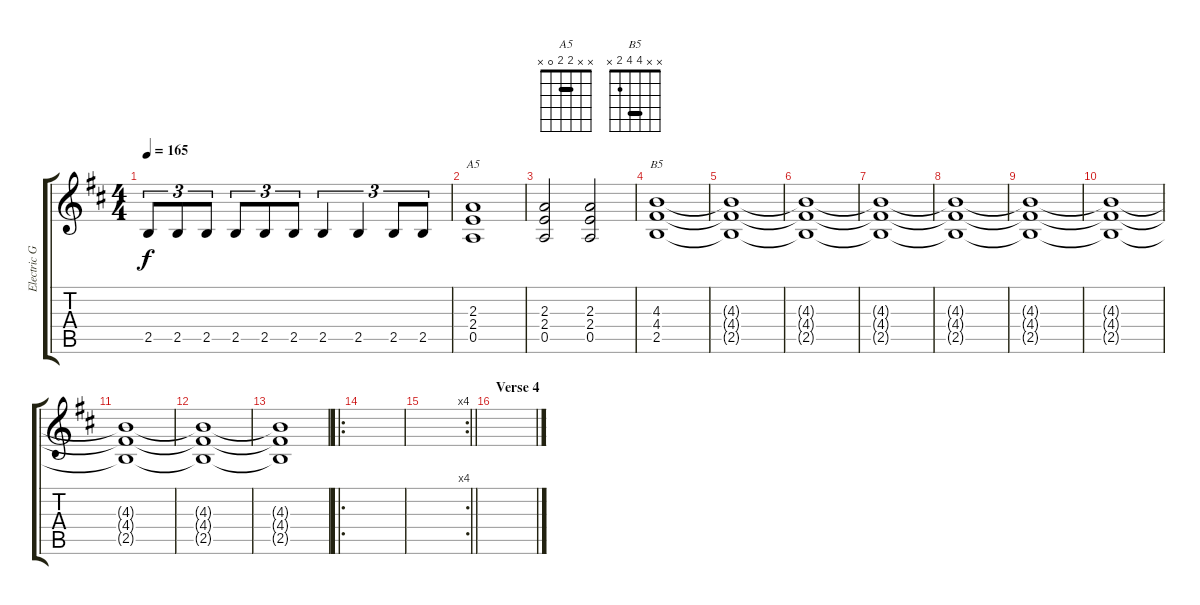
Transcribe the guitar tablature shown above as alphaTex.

\track ("Electric Guitar" "Electric G") {instrument distortionguitar}
\staff {score tabs}
\tuning (E4 B3 G3 D3 A2 E2) {hide}
\chord ("A5" x x 2 2 0 x) {barre 2}
\chord ("B5" x x 4 4 2 x) {barre 4}
\ts (4 4)
\tempo 165
\clef g2
\ks d
2.5.8{tu (3 2) dy f} 2.5.8{tu (3 2)} 2.5.8{tu (3 2)} 2.5.8{tu (3 2)} 2.5.8{tu (3 2)} 2.5.8{tu (3 2)} 2.5.4{tu (3 2)} 2.5.4{tu (3 2)} 2.5.8{tu (3 2)} 2.5.8{tu (3 2)} |
(2.3 2.4 0.5).1{ch "A5"} |
(2.3 2.4 0.5).2 (2.3 2.4 0.5).2 |
(4.3 4.4 2.5).1{ch "B5"} |
(4.3{t} 4.4{t} 2.5{t}).1 |
(4.3{t} 4.4{t} 2.5{t}).1 |
(4.3{t} 4.4{t} 2.5{t}).1 |
(4.3{t} 4.4{t} 2.5{t}).1 |
(4.3{t} 4.4{t} 2.5{t}).1 |
(4.3{t} 4.4{t} 2.5{t}).1 |
(4.3{t} 4.4{t} 2.5{t}).1 |
(4.3{t} 4.4{t} 2.5{t}).1 |
(4.3{t} 4.4{t} 2.5{t}).1 |
\ro
|
\rc 4
\barLineRight lightlight
|
\section ("" "Verse 4")
